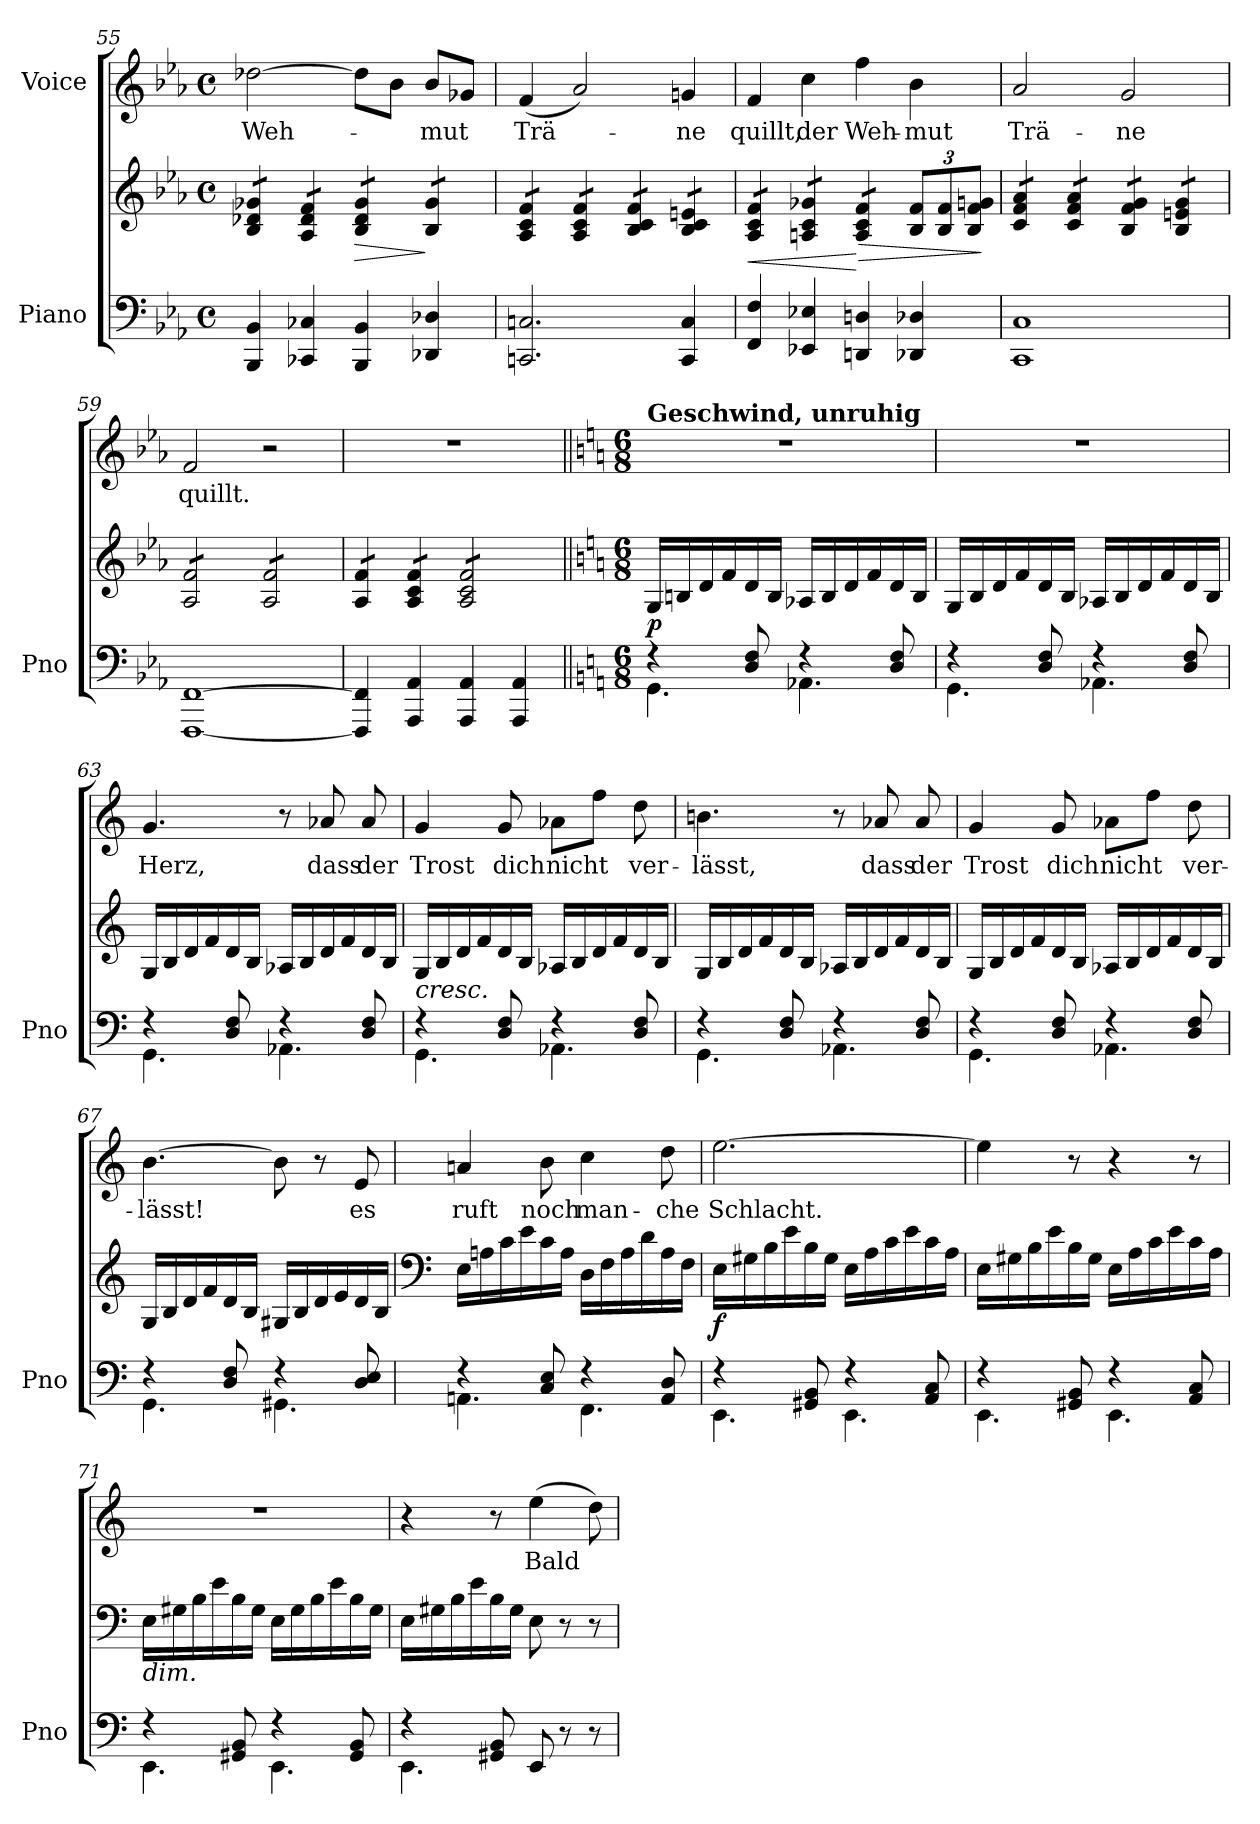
**kern	**kern	**dynam	**kern	**text
*part2	*part2	*part2	*part1	*part1
*staff3	*staff2	*staff2/3	*staff1	*staff1
*I"Piano	*	*	*I"Voice	*
*I'Pno	*	*	*	*
!!LO:LB:g=z
*clefF4	*clefG2	*	*clefG2	*
*k[b-e-a-]	*k[b-e-a-]	*	*k[b-e-a-]	*
*M4/4	*M4/4	*	*M4/4	*
*met(c)	*met(c)	*	*met(c)	*
=55	=55	=55	=55	=55
!	!	!	!	!LO:LY:b
*	*tremolo	*	*	*
4BBB-/ 4BB-/	12B-/ 12d-X/ 12g-X/L	.	[2dd-X\	Weh-
.	12B-/ 12d-X/ 12g-X/	.	.	.
.	12B-/ 12d-X/ 12g-X/J	.	.	.
4CC-X/ 4C-X/	12A-/ 12d-/ 12f/L	.	.	.
.	12A-/ 12d-/ 12f/	.	.	.
.	12A-/ 12d-/ 12f/J	.	.	.
!	!	!LO:HP:b	!	!
4BBB-/ 4BB-/	12B-/ 12d-/ 12g-/L	>	8dd-\L]	.
.	12B-/ 12d-/ 12g-/	.	.	.
.	.	.	8b-\J	.
.	12B-/ 12d-/ 12g-/J	.	.	.
!	!	!	!	!LO:LY:b
4DD-X/ 4D-X/	12B-/ 12g-/L	]	8b-/L	-mut
.	12B-/ 12g-/	.	.	.
.	.	.	8g-X/J	.
.	12B-/ 12g-/J	.	.	.
=56	=56	=56	=56	=56
!	!	!	!	!LO:LY:b
2.CCn/ 2.Cn/	12A-/ 12c/ 12f/L	.	(4f/	Trä-
.	12A-/ 12c/ 12f/	.	.	.
.	12A-/ 12c/ 12f/J	.	.	.
.	12A-/ 12c/ 12f/L	.	2a-/)	.
.	12A-/ 12c/ 12f/	.	.	.
.	12A-/ 12c/ 12f/J	.	.	.
.	12B-/ 12c/ 12f/L	.	.	.
.	12B-/ 12c/ 12f/	.	.	.
.	12B-/ 12c/ 12f/J	.	.	.
!	!	!	!	!LO:LY:b
4CC/ 4C/	12B-/ 12c/ 12en/L	.	4gn/	-ne
.	12B-/ 12c/ 12en/	.	.	.
.	12B-/ 12c/ 12en/J	.	.	.
=57	=57	=57	=57	=57
!	!	!LO:HP:b	!	!LO:LY:b
4FF/ 4F/	12A-/ 12c/ 12f/L	<	4f/	quillt,
.	12A-/ 12c/ 12f/	.	.	.
.	12A-/ 12c/ 12f/J	.	.	.
!	!	!	!	!LO:LY:b
4EE-X/ 4E-X/	12An/ 12c/ 12g-X/L	.	4cc\	der
.	12An/ 12c/ 12g-X/	.	.	.
.	12An/ 12c/ 12g-X/J	.	.	.
!	!	!LO:HP:n=1:b	!	!LO:LY:b
4DDn/ 4Dn/	12A/ 12c/ 12f/L	[ >	4ff\	Weh-
.	12A/ 12c/ 12f/	.	.	.
.	12A/ 12c/ 12f/J	.	.	.
*	*Xtremolo	*	*	*
*	*Xbrackettup	*	*	*
!	!	!	!	!LO:LY:b
4DD-X/ 4D-X/	12B-/ 12f/L	.	4b-\	-mut
.	12B-/ 12f/	.	.	.
.	12B-/ 12f/ 12gn/J	.	.	.
.	.	]	.	.
=58	=58	=58	=58	=58
!	!	!	!	!LO:LY:b
*	*tremolo	*	*	*
1CC 1C	12c/ 12f/ 12a-/L	.	2a-/	Trä-
.	12c/ 12f/ 12a-/	.	.	.
.	12c/ 12f/ 12a-/J	.	.	.
.	12c/ 12f/ 12a-/L	.	.	.
.	12c/ 12f/ 12a-/	.	.	.
.	12c/ 12f/ 12a-/J	.	.	.
!	!	!	!	!LO:LY:b
.	12B-/ 12f/ 12g/L	.	2g/	-ne
.	12B-/ 12f/ 12g/	.	.	.
.	12B-/ 12f/ 12g/J	.	.	.
.	12B-/ 12en/ 12g/L	.	.	.
.	12B-/ 12en/ 12g/	.	.	.
.	12B-/ 12en/ 12g/J	.	.	.
=59	=59	=59	=59	=59
!	!	!	!	!LO:LY:b
[1FFF [1FF	12A-/ 12f/L	.	2f/	quillt.
.	12A-/ 12f/	.	.	.
.	12A-/ 12f/	.	.	.
.	12A-/ 12f/	.	.	.
.	12A-/ 12f/	.	.	.
.	12A-/ 12f/J	.	.	.
.	12A-/ 12f/L	.	2r	.
.	12A-/ 12f/	.	.	.
.	12A-/ 12f/	.	.	.
.	12A-/ 12f/	.	.	.
.	12A-/ 12f/	.	.	.
.	12A-/ 12f/J	.	.	.
=60	=60	=60	=60	=60
4FFF/] 4FF/]	12A-/ 12f/L	.	1r	.
.	12A-/ 12f/	.	.	.
.	12A-/ 12f/J	.	.	.
4AAA-/ 4AA-/	12A-/ 12c/ 12f/L	.	.	.
.	12A-/ 12c/ 12f/	.	.	.
.	12A-/ 12c/ 12f/J	.	.	.
4AAA-/ 4AA-/	12A-/ 12c/ 12f/L	.	.	.
.	12A-/ 12c/ 12f/	.	.	.
.	12A-/ 12c/ 12f/	.	.	.
4AAA-/ 4AA-/	12A-/ 12c/ 12f/	.	.	.
.	12A-/ 12c/ 12f/	.	.	.
.	12A-/ 12c/ 12f/J	.	.	.
*	*Xtremolo	*	*	*
!!LO:LB:g=z
=61||	=61||	=61||	=61||	=61||
*k[]	*k[]	*	*k[]	*
*M6/8	*M6/8	*	*M6/8	*
*^	*	*	*	*
!	!	!	!	!LO:TX:a:B:t=Geschwind, unruhig	!
!	!	!	!LO:DY:a=2	!	!
4r	4.GG\	16G/LL	p	2.r	.
.	.	16Bn/	.	.	.
.	.	16d/	.	.	.
.	.	16f/	.	.	.
8D/ 8F/	.	16d/	.	.	.
.	.	16B/JJ	.	.	.
4r	4.AA-X\	16A-X/LL	.	.	.
.	.	16B/	.	.	.
.	.	16d/	.	.	.
.	.	16f/	.	.	.
8D/ 8F/	.	16d/	.	.	.
.	.	16B/JJ	.	.	.
=62	=62	=62	=62	=62	=62
4r	4.GG\	16G/LL	.	2.r	.
.	.	16B/	.	.	.
.	.	16d/	.	.	.
.	.	16f/	.	.	.
8D/ 8F/	.	16d/	.	.	.
.	.	16B/JJ	.	.	.
4r	4.AA-X\	16A-X/LL	.	.	.
.	.	16B/	.	.	.
.	.	16d/	.	.	.
.	.	16f/	.	.	.
8D/ 8F/	.	16d/	.	.	.
.	.	16B/JJ	.	.	.
=63	=63	=63	=63	=63	=63
!	!	!	!	!	!LO:LY:b
4r	4.GG\	16G/LL	.	4.g/	Herz,
.	.	16B/	.	.	.
.	.	16d/	.	.	.
.	.	16f/	.	.	.
8D/ 8F/	.	16d/	.	.	.
.	.	16B/JJ	.	.	.
4r	4.AA-X\	16A-X/LL	.	8r	.
.	.	16B/	.	.	.
!	!	!	!	!	!LO:LY:b
.	.	16d/	.	8a-X/	dass
.	.	16f/	.	.	.
!	!	!	!	!	!LO:LY:b
8D/ 8F/	.	16d/	.	8a-/	der
.	.	16B/JJ	.	.	.
!!LO:LB:g=z
=64	=64	=64	=64	=64	=64
!	!	!LO:TX:b:i:t=cresc.	!	!	!
!	!	!	!	!	!LO:LY:b
4r	4.GG\	16G/LL	.	4g/	Trost
.	.	16B/	.	.	.
.	.	16d/	.	.	.
.	.	16f/	.	.	.
!	!	!	!	!	!LO:LY:b
8D/ 8F/	.	16d/	.	8g/	dich
.	.	16B/JJ	.	.	.
!	!	!	!	!	!LO:LY:b
4r	4.AA-X\	16A-X/LL	.	8a-X\L	nicht
.	.	16B/	.	.	.
.	.	16d/	.	8ff\J	.
.	.	16f/	.	.	.
!	!	!	!	!	!LO:LY:b
8D/ 8F/	.	16d/	.	8dd\	ver-
.	.	16B/JJ	.	.	.
!!LO:LB:g=z
=65	=65	=65	=65	=65	=65
!	!	!	!	!	!LO:LY:b
4r	4.GG\	16G/LL	.	4.bn\	-lässt,
.	.	16B/	.	.	.
.	.	16d/	.	.	.
.	.	16f/	.	.	.
8D/ 8F/	.	16d/	.	.	.
.	.	16B/JJ	.	.	.
4r	4.AA-X\	16A-X/LL	.	8r	.
.	.	16B/	.	.	.
!	!	!	!	!	!LO:LY:b
.	.	16d/	.	8a-X/	dass
.	.	16f/	.	.	.
!	!	!	!	!	!LO:LY:b
8D/ 8F/	.	16d/	.	8a-/	der
.	.	16B/JJ	.	.	.
=66	=66	=66	=66	=66	=66
!	!	!	!	!	!LO:LY:b
4r	4.GG\	16G/LL	.	4g/	Trost
.	.	16B/	.	.	.
.	.	16d/	.	.	.
.	.	16f/	.	.	.
!	!	!	!	!	!LO:LY:b
8D/ 8F/	.	16d/	.	8g/	dich
.	.	16B/JJ	.	.	.
!	!	!	!	!	!LO:LY:b
4r	4.AA-X\	16A-X/LL	.	8a-X\L	nicht
.	.	16B/	.	.	.
.	.	16d/	.	8ff\J	.
.	.	16f/	.	.	.
!	!	!	!	!	!LO:LY:b
8D/ 8F/	.	16d/	.	8dd\	ver-
.	.	16B/JJ	.	.	.
=67	=67	=67	=67	=67	=67
!	!	!	!	!	!LO:LY:b
4r	4.GG\	16G/LL	.	[4.b\	-lässt!
.	.	16B/	.	.	.
.	.	16d/	.	.	.
.	.	16f/	.	.	.
8D/ 8F/	.	16d/	.	.	.
.	.	16B/JJ	.	.	.
4r	4.GG#X\	16G#X/LL	.	8b\]	.
.	.	16B/	.	.	.
.	.	16d/	.	8r	.
.	.	16e/	.	.	.
!	!	!	!	!	!LO:LY:b
8D/ 8E/	.	16d/	.	8e/	es
.	.	16B/JJ	.	.	.
!!LO:PB:g=z
=68	=68	=68	=68	=68	=68
*	*	*clefF4	*	*	*
!	!	!	!	!	!LO:LY:b
4r	4.AAn\	16E\LL	.	4an/	ruft
.	.	16An\	.	.	.
.	.	16c\	.	.	.
.	.	16e\	.	.	.
!	!	!	!	!	!LO:LY:b
8C/ 8E/	.	16c\	.	8b\	noch
.	.	16A\JJ	.	.	.
!	!	!	!	!	!LO:LY:b
4r	4.FF\	16D\LL	.	4cc\	man-
.	.	16F\	.	.	.
.	.	16A\	.	.	.
.	.	16d\	.	.	.
!	!	!	!	!	!LO:LY:b
8AA/ 8D/	.	16A\	.	8dd\	-che
.	.	16F\JJ	.	.	.
!!LO:PB:g=z
=69	=69	=69	=69	=69	=69
!	!	!	!LO:DY:b	!	!LO:LY:b
4r	4.EE\	16E\LL	f	[2.ee\	Schlacht.
.	.	16G#X\	.	.	.
.	.	16B\	.	.	.
.	.	16e\	.	.	.
8GG#X/ 8BB/	.	16B\	.	.	.
.	.	16G#\JJ	.	.	.
4r	4.EE\	16E\LL	.	.	.
.	.	16A\	.	.	.
.	.	16c\	.	.	.
.	.	16e\	.	.	.
8AA/ 8C/	.	16c\	.	.	.
.	.	16A\JJ	.	.	.
=70	=70	=70	=70	=70	=70
4r	4.EE\	16E\LL	.	4ee\]	.
.	.	16G#X\	.	.	.
.	.	16B\	.	.	.
.	.	16e\	.	.	.
8GG#X/ 8BB/	.	16B\	.	8r	.
.	.	16G#\JJ	.	.	.
4r	4.EE\	16E\LL	.	4r	.
.	.	16A\	.	.	.
.	.	16c\	.	.	.
.	.	16e\	.	.	.
8AA/ 8C/	.	16c\	.	8r	.
.	.	16A\JJ	.	.	.
=71	=71	=71	=71	=71	=71
!	!	!LO:TX:b:i:t=dim.	!	!	!
4r	4.EE\	16E\LL	.	2.r	.
.	.	16G#X\	.	.	.
.	.	16B\	.	.	.
.	.	16e\	.	.	.
8GG#X/ 8BB/	.	16B\	.	.	.
.	.	16G#\JJ	.	.	.
4r	4.EE\	16E\LL	.	.	.
.	.	16G#\	.	.	.
.	.	16B\	.	.	.
.	.	16e\	.	.	.
8GG#/ 8BB/	.	16B\	.	.	.
.	.	16G#\JJ	.	.	.
!!LO:LB:g=z
=72	=72	=72	=72	=72	=72
4r	4.EE\	16E\LL	.	4r	.
.	.	16G#X\	.	.	.
.	.	16B\	.	.	.
.	.	16e\	.	.	.
8GG#X/ 8BB/	.	16B\	.	8r	.
.	.	16G#\JJ	.	.	.
!	!	!	!	!	!LO:LY:b
8EE/	4.ryy	8E\	.	(4ee\	Bald
8r	.	8r	.	.	.
8r	.	8r	.	8dd\)	.
*v	*v	*	*	*	*
=	=	=	=	=
*-	*-	*-	*-	*-
